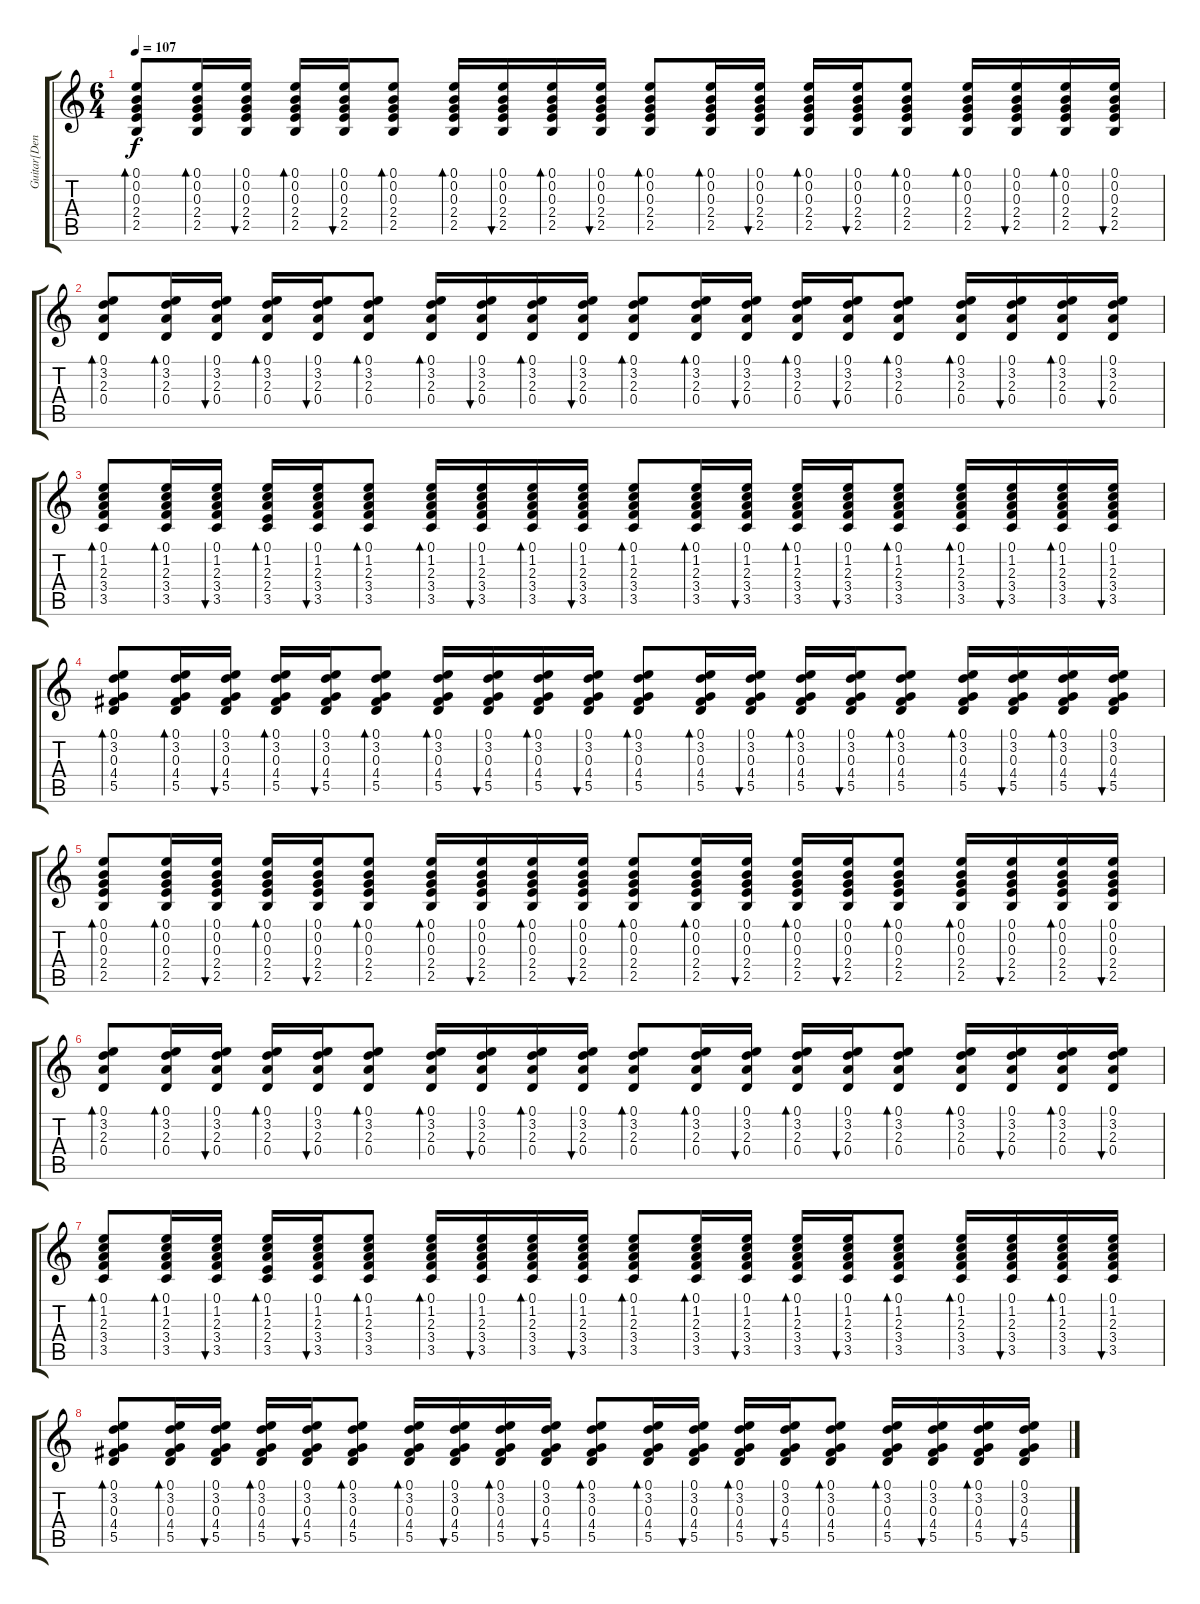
\track ("Guitar[Den]" "Guitar[Den") {instrument acousticguitarsteel}
\staff {score tabs}
\tuning (E4 B3 G3 D3 A2 E2) {hide}
\ts (6 4)
\tempo 107
\clef g2
\ks c
(0.1 0.2 0.3 2.4 2.5).8{bd 30 dy f} (0.1 0.2 0.3 2.4 2.5).16{bd 30} (0.1 0.2 0.3 2.4 2.5).16{bu 30} (0.1 0.2 0.3 2.4 2.5).16{bd 30} (0.1 0.2 0.3 2.4 2.5).16{bu 30} (0.1 0.2 0.3 2.4 2.5).8{bd 30} (0.1 0.2 0.3 2.4 2.5).16{bd 30} (0.1 0.2 0.3 2.4 2.5).16{bu 30} (0.1 0.2 0.3 2.4 2.5).16{bd 30} (0.1 0.2 0.3 2.4 2.5).16{bu 30} (0.1 0.2 0.3 2.4 2.5).8{bd 30} (0.1 0.2 0.3 2.4 2.5).16{bd 30} (0.1 0.2 0.3 2.4 2.5).16{bu 30} (0.1 0.2 0.3 2.4 2.5).16{bd 30} (0.1 0.2 0.3 2.4 2.5).16{bu 30} (0.1 0.2 0.3 2.4 2.5).8{bd 30} (0.1 0.2 0.3 2.4 2.5).16{bd 30} (0.1 0.2 0.3 2.4 2.5).16{bu 30} (0.1 0.2 0.3 2.4 2.5).16{bd 30} (0.1 0.2 0.3 2.4 2.5).16{bu 30} |
(0.1 3.2 2.3 0.4).8{bd 30} (0.1 3.2 2.3 0.4).16{bd 30} (0.1 3.2 2.3 0.4).16{bu 30} (0.1 3.2 2.3 0.4).16{bd 30} (0.1 3.2 2.3 0.4).16{bu 30} (0.1 3.2 2.3 0.4).8{bd 30} (0.1 3.2 2.3 0.4).16{bd 30} (0.1 3.2 2.3 0.4).16{bu 30} (0.1 3.2 2.3 0.4).16{bd 30} (0.1 3.2 2.3 0.4).16{bu 30} (0.1 3.2 2.3 0.4).8{bd 30} (0.1 3.2 2.3 0.4).16{bd 30} (0.1 3.2 2.3 0.4).16{bu 30} (0.1 3.2 2.3 0.4).16{bd 30} (0.1 3.2 2.3 0.4).16{bu 30} (0.1 3.2 2.3 0.4).8{bd 30} (0.1 3.2 2.3 0.4).16{bd 30} (0.1 3.2 2.3 0.4).16{bu 30} (0.1 3.2 2.3 0.4).16{bd 30} (0.1 3.2 2.3 0.4).16{bu 30} |
(0.1 1.2 2.3 3.4 3.5).8{bd 30} (0.1 1.2 2.3 3.4 3.5).16{bd 30} (0.1 1.2 2.3 3.4 3.5).16{bu 30} (0.1 1.2 2.3 2.4 3.5).16{bd 30} (0.1 1.2 2.3 3.4 3.5).16{bu 30} (0.1 1.2 2.3 3.4 3.5).8{bd 30} (0.1 1.2 2.3 3.4 3.5).16{bd 30} (0.1 1.2 2.3 3.4 3.5).16{bu 30} (0.1 1.2 2.3 3.4 3.5).16{bd 30} (0.1 1.2 2.3 3.4 3.5).16{bu 30} (0.1 1.2 2.3 3.4 3.5).8{bd 30} (0.1 1.2 2.3 3.4 3.5).16{bd 30} (0.1 1.2 2.3 3.4 3.5).16{bu 30} (0.1 1.2 2.3 3.4 3.5).16{bd 30} (0.1 1.2 2.3 3.4 3.5).16{bu 30} (0.1 1.2 2.3 3.4 3.5).8{bd 30} (0.1 1.2 2.3 3.4 3.5).16{bd 30} (0.1 1.2 2.3 3.4 3.5).16{bu 30} (0.1 1.2 2.3 3.4 3.5).16{bd 30} (0.1 1.2 2.3 3.4 3.5).16{bu 30} |
(0.1 3.2 0.3 4.4 5.5).8{bd 30} (0.1 3.2 0.3 4.4 5.5).16{bd 30} (0.1 3.2 0.3 4.4 5.5).16{bu 30} (0.1 3.2 0.3 4.4 5.5).16{bd 30} (0.1 3.2 0.3 4.4 5.5).16{bu 30} (0.1 3.2 0.3 4.4 5.5).8{bd 30} (0.1 3.2 0.3 4.4 5.5).16{bd 30} (0.1 3.2 0.3 4.4 5.5).16{bu 30} (0.1 3.2 0.3 4.4 5.5).16{bd 30} (0.1 3.2 0.3 4.4 5.5).16{bu 30} (0.1 3.2 0.3 4.4 5.5).8{bd 30} (0.1 3.2 0.3 4.4 5.5).16{bd 30} (0.1 3.2 0.3 4.4 5.5).16{bu 30} (0.1 3.2 0.3 4.4 5.5).16{bd 30} (0.1 3.2 0.3 4.4 5.5).16{bu 30} (0.1 3.2 0.3 4.4 5.5).8{bd 30} (0.1 3.2 0.3 4.4 5.5).16{bd 30} (0.1 3.2 0.3 4.4 5.5).16{bu 30} (0.1 3.2 0.3 4.4 5.5).16{bd 30} (0.1 3.2 0.3 4.4 5.5).16{bu 30} |
(0.1 0.2 0.3 2.4 2.5).8{bd 30} (0.1 0.2 0.3 2.4 2.5).16{bd 30} (0.1 0.2 0.3 2.4 2.5).16{bu 30} (0.1 0.2 0.3 2.4 2.5).16{bd 30} (0.1 0.2 0.3 2.4 2.5).16{bu 30} (0.1 0.2 0.3 2.4 2.5).8{bd 30} (0.1 0.2 0.3 2.4 2.5).16{bd 30} (0.1 0.2 0.3 2.4 2.5).16{bu 30} (0.1 0.2 0.3 2.4 2.5).16{bd 30} (0.1 0.2 0.3 2.4 2.5).16{bu 30} (0.1 0.2 0.3 2.4 2.5).8{bd 30} (0.1 0.2 0.3 2.4 2.5).16{bd 30} (0.1 0.2 0.3 2.4 2.5).16{bu 30} (0.1 0.2 0.3 2.4 2.5).16{bd 30} (0.1 0.2 0.3 2.4 2.5).16{bu 30} (0.1 0.2 0.3 2.4 2.5).8{bd 30} (0.1 0.2 0.3 2.4 2.5).16{bd 30} (0.1 0.2 0.3 2.4 2.5).16{bu 30} (0.1 0.2 0.3 2.4 2.5).16{bd 30} (0.1 0.2 0.3 2.4 2.5).16{bu 30} |
(0.1 3.2 2.3 0.4).8{bd 30} (0.1 3.2 2.3 0.4).16{bd 30} (0.1 3.2 2.3 0.4).16{bu 30} (0.1 3.2 2.3 0.4).16{bd 30} (0.1 3.2 2.3 0.4).16{bu 30} (0.1 3.2 2.3 0.4).8{bd 30} (0.1 3.2 2.3 0.4).16{bd 30} (0.1 3.2 2.3 0.4).16{bu 30} (0.1 3.2 2.3 0.4).16{bd 30} (0.1 3.2 2.3 0.4).16{bu 30} (0.1 3.2 2.3 0.4).8{bd 30} (0.1 3.2 2.3 0.4).16{bd 30} (0.1 3.2 2.3 0.4).16{bu 30} (0.1 3.2 2.3 0.4).16{bd 30} (0.1 3.2 2.3 0.4).16{bu 30} (0.1 3.2 2.3 0.4).8{bd 30} (0.1 3.2 2.3 0.4).16{bd 30} (0.1 3.2 2.3 0.4).16{bu 30} (0.1 3.2 2.3 0.4).16{bd 30} (0.1 3.2 2.3 0.4).16{bu 30} |
(0.1 1.2 2.3 3.4 3.5).8{bd 30} (0.1 1.2 2.3 3.4 3.5).16{bd 30} (0.1 1.2 2.3 3.4 3.5).16{bu 30} (0.1 1.2 2.3 2.4 3.5).16{bd 30} (0.1 1.2 2.3 3.4 3.5).16{bu 30} (0.1 1.2 2.3 3.4 3.5).8{bd 30} (0.1 1.2 2.3 3.4 3.5).16{bd 30} (0.1 1.2 2.3 3.4 3.5).16{bu 30} (0.1 1.2 2.3 3.4 3.5).16{bd 30} (0.1 1.2 2.3 3.4 3.5).16{bu 30} (0.1 1.2 2.3 3.4 3.5).8{bd 30} (0.1 1.2 2.3 3.4 3.5).16{bd 30} (0.1 1.2 2.3 3.4 3.5).16{bu 30} (0.1 1.2 2.3 3.4 3.5).16{bd 30} (0.1 1.2 2.3 3.4 3.5).16{bu 30} (0.1 1.2 2.3 3.4 3.5).8{bd 30} (0.1 1.2 2.3 3.4 3.5).16{bd 30} (0.1 1.2 2.3 3.4 3.5).16{bu 30} (0.1 1.2 2.3 3.4 3.5).16{bd 30} (0.1 1.2 2.3 3.4 3.5).16{bu 30} |
(0.1 3.2 0.3 4.4 5.5).8{bd 30} (0.1 3.2 0.3 4.4 5.5).16{bd 30} (0.1 3.2 0.3 4.4 5.5).16{bu 30} (0.1 3.2 0.3 4.4 5.5).16{bd 30} (0.1 3.2 0.3 4.4 5.5).16{bu 30} (0.1 3.2 0.3 4.4 5.5).8{bd 30} (0.1 3.2 0.3 4.4 5.5).16{bd 30} (0.1 3.2 0.3 4.4 5.5).16{bu 30} (0.1 3.2 0.3 4.4 5.5).16{bd 30} (0.1 3.2 0.3 4.4 5.5).16{bu 30} (0.1 3.2 0.3 4.4 5.5).8{bd 30} (0.1 3.2 0.3 4.4 5.5).16{bd 30} (0.1 3.2 0.3 4.4 5.5).16{bu 30} (0.1 3.2 0.3 4.4 5.5).16{bd 30} (0.1 3.2 0.3 4.4 5.5).16{bu 30} (0.1 3.2 0.3 4.4 5.5).8{bd 30} (0.1 3.2 0.3 4.4 5.5).16{bd 30} (0.1 3.2 0.3 4.4 5.5).16{bu 30} (0.1 3.2 0.3 4.4 5.5).16{bd 30} (0.1 3.2 0.3 4.4 5.5).16{bu 30}
